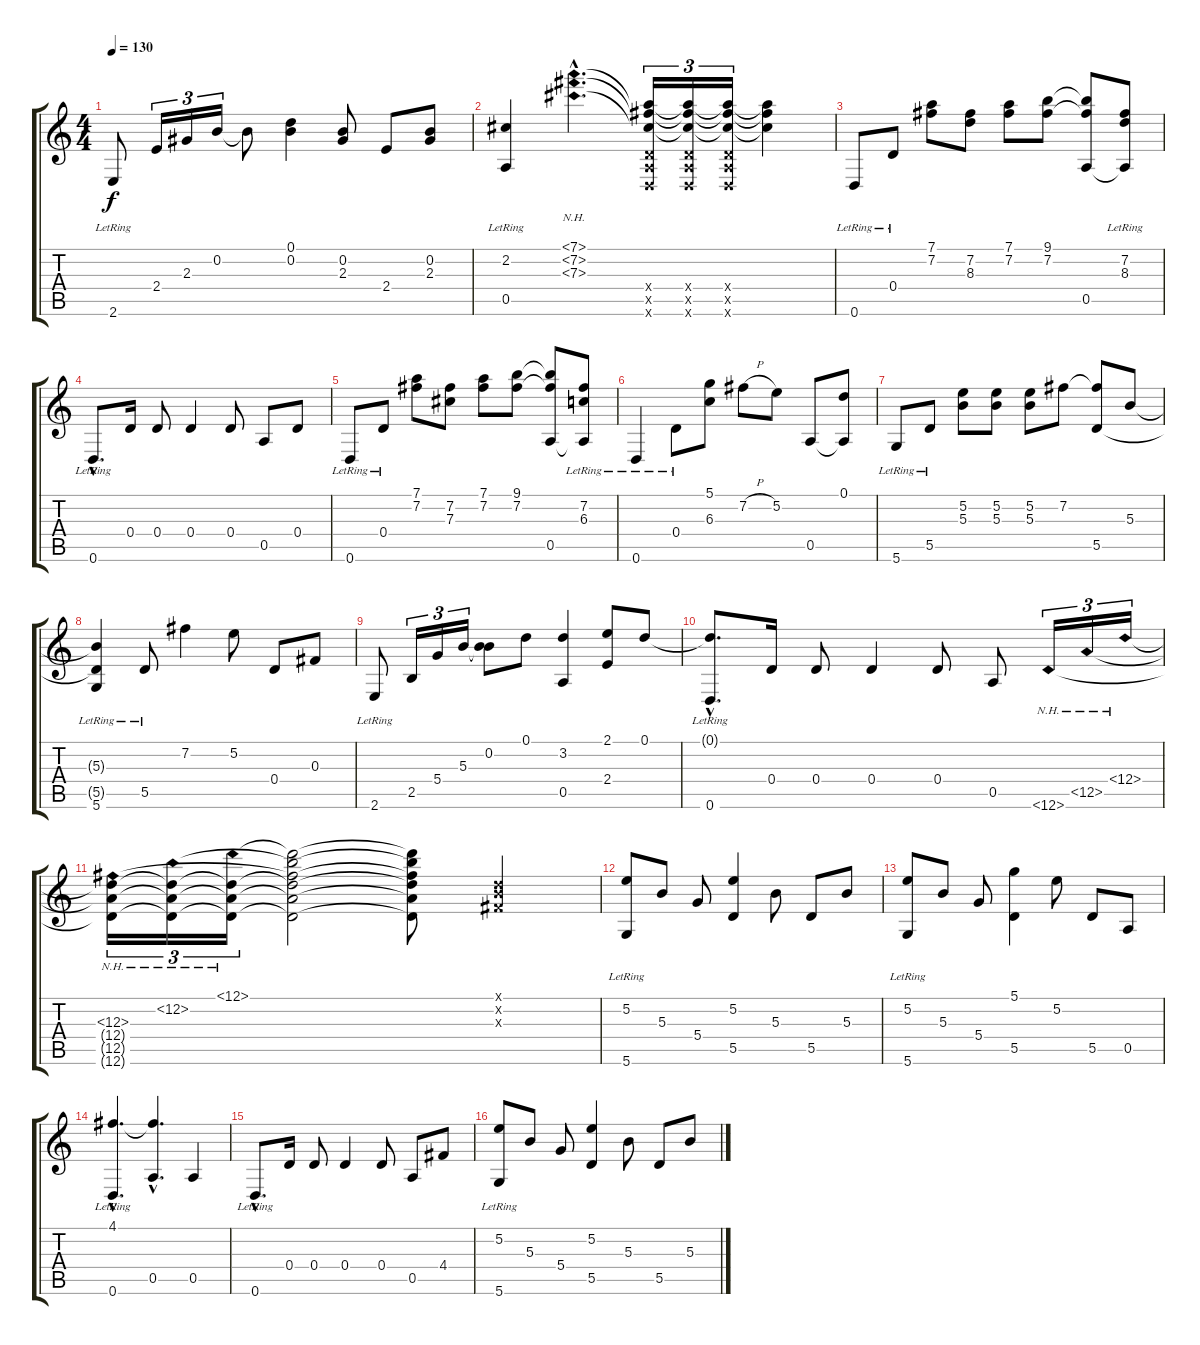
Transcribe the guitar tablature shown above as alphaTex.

\track "" {instrument acousticguitarnylon}
\staff {score tabs}
\tuning (D4 B3 Gb3 D3 A2 D2) {hide}
\ts (4 4)
\tempo 130
\clef g2
\ks c
2.6{lr}.8{dy f} 2.4.16{tu (3 2)} 2.3.16{tu (3 2)} 0.2.16{tu (3 2)} 0.2{t}.8 (0.1 0.2).4 (0.2 2.3).8 2.4.8 (0.2 2.3).8 |
(2.2 0.5{lr}).4 (7.1{nh hac} 7.2{nh hac} 7.3{nh hac}).4{d} (7.1{t} 7.2{t} 7.3{t} 0.4{x} 0.5{x} 0.6{x}).16{tu (3 2)} (7.1{t} 7.2{t} 7.3{t} 0.4{x} 0.5{x} 0.6{x}).16{tu (3 2)} (7.1{t} 7.2{t} 7.3{t} 0.4{x} 0.5{x} 0.6{x}).16{tu (3 2)} (7.1{t} 7.2{t} 7.3{t}).4 |
0.6{lr}.8 0.4{lr}.8 (7.1 7.2).8 (7.2 8.3).8 (7.1 7.2).8 (9.1 7.2).8 (9.1{t} 7.2{t} 0.5).8 (7.2{lr} 8.3{lr} 0.5{t}).8 |
0.6{hac lr}.8{d} 0.4.16 0.4.8 0.4.4 0.4.8 0.5.8 0.4.8 |
0.6{lr}.8 0.4{lr}.8 (7.1 7.2).8 (7.2 7.3).8 (7.1 7.2).8 (9.1 7.2).8 (9.1{t} 7.2{t} 0.5).8 (7.2{lr} 6.3{lr} 0.5{t}).8 |
0.6{lr}.4 0.4{lr}.8 (5.1 6.3).8 7.2{h}.8 5.2.8 0.5.8 (0.1 0.5{t}).8 |
5.6{lr}.8 5.5{lr}.8 (5.2 5.3).8 (5.2 5.3).8 (5.2 5.3).8 7.2.8 (7.2{t} 5.5).8 5.3.8 |
(5.3{t} 5.5{t} 5.6{lr}).4 5.5{lr}.8 7.2.4 5.2.8 0.4.8 0.3.8 |
2.6{lr}.8 2.5.16{tu (3 2)} 5.4.16{tu (3 2)} 5.3.16{tu (3 2)} (0.2 5.3{t}).8 0.1.8 (3.2 0.5).4 (2.1 2.4).8 0.1.8 |
(0.1{hac t} 0.6{hac lr}).8{d} 0.4.16 0.4.8 0.4.4 0.4.8 0.5.8 12.6{nh}.16{tu (3 2)} 12.5{nh}.16{tu (3 2)} 12.4{nh}.16{tu (3 2)} |
(12.3{nh} 12.4{t} 12.5{t} 12.6{t}).16{tu (3 2)} (12.2{nh} 12.4{t} 12.5{t} 12.6{t}).16{tu (3 2)} (12.1{nh} 12.4{t} 12.5{t} 12.6{t}).16{tu (3 2)} (12.1{t} 12.2{t} 12.3{t} 12.4{t} 12.5{t} 12.6{t}).2 (12.1{t} 12.2{t} 12.3{t} 12.4{t} 12.5{t} 12.6{t}).8 (0.1{x} 0.2{x} 0.3{x}).4 |
(5.2 5.6{lr}).8 5.3.8 5.4.8 (5.2 5.5).4 5.3.8 5.5.8 5.3.8 |
(5.2 5.6{lr}).8 5.3.8 5.4.8 (5.1 5.5).4 5.2.8 5.5.8 0.5.8 |
(4.1{hac} 0.6{hac lr}).4{d} (4.1{hac t} 0.5{hac}).4{d} 0.5.4 |
0.6{hac lr}.8{d} 0.4.16 0.4.8 0.4.4 0.4.8 0.5.8 4.4.8 |
(5.2 5.6{lr}).8 5.3.8 5.4.8 (5.2 5.5).4 5.3.8 5.5.8 5.3.8
